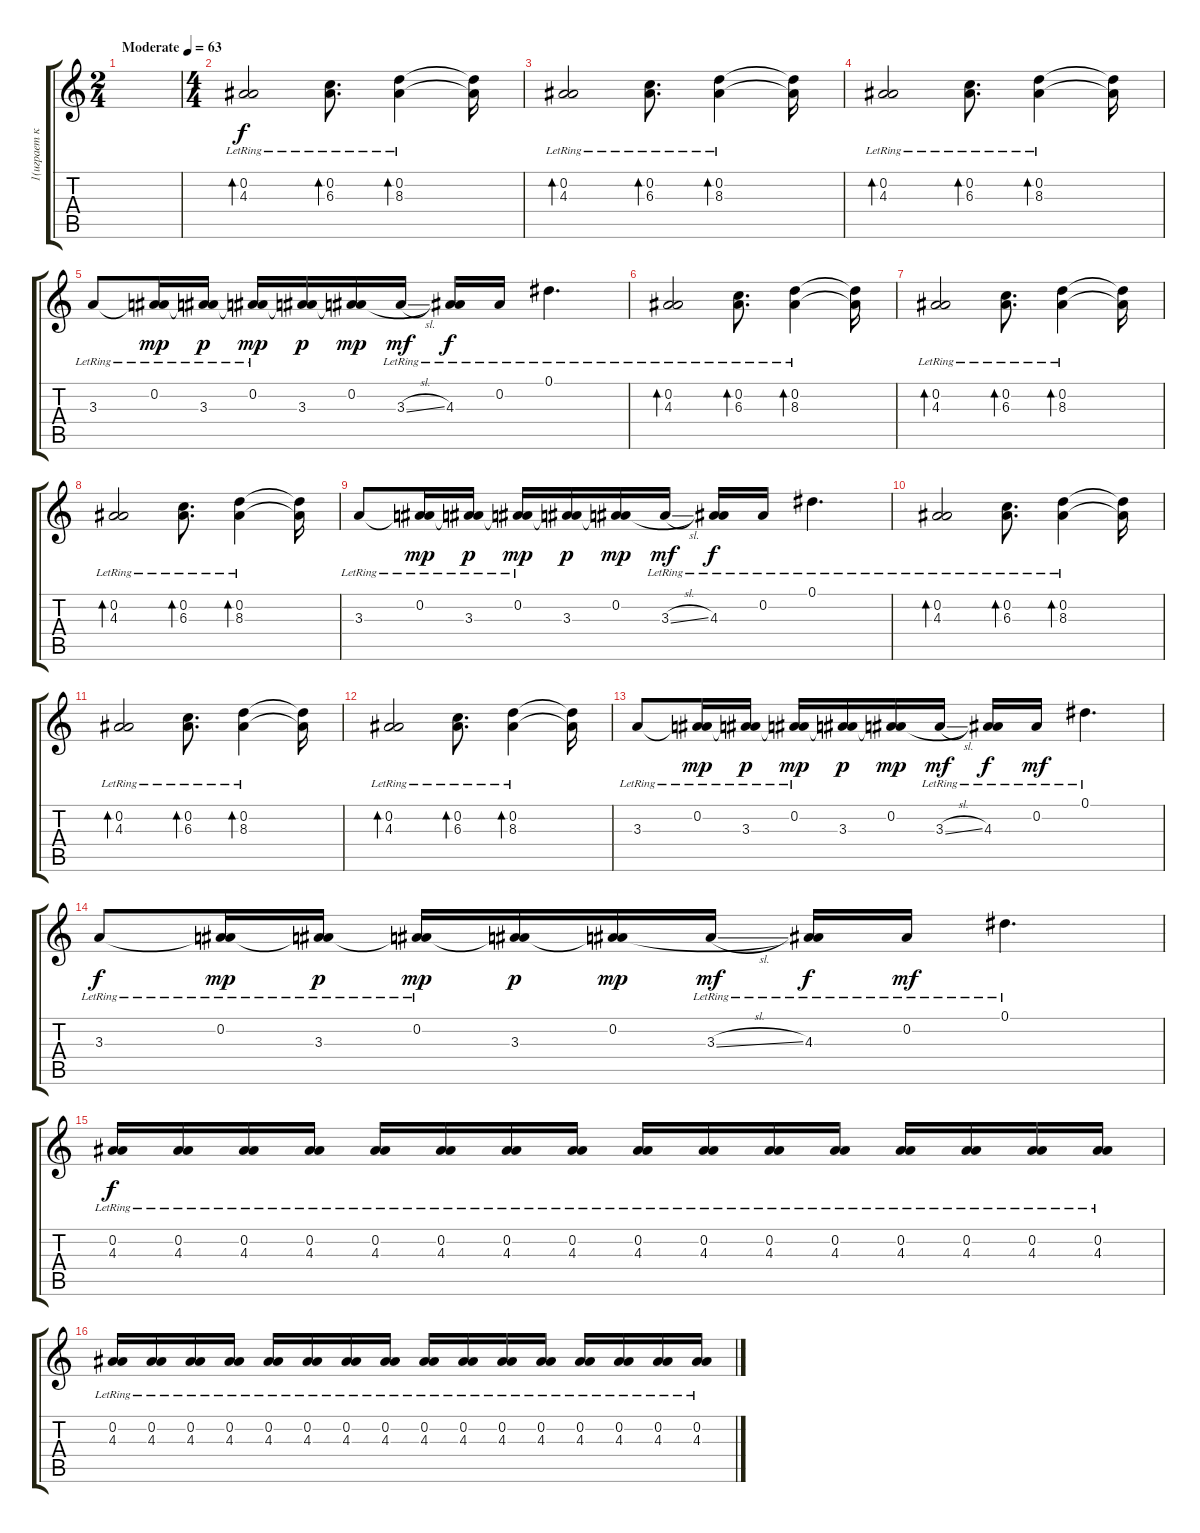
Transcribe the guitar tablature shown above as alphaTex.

\track ("1(играет куплет и припев вместе)" "1(играет к") {instrument electricguitarclean}
\staff {score tabs}
\tuning (Eb4 Bb3 Gb3 Db3 Ab2 Eb2) {hide}
\ts (2 4)
\tempo (63 "Moderate")
\clef g2
\ks c
|
\ts (4 4)
(0.2{lr} 4.3{lr}).2{bd 60} (0.2{lr} 6.3{lr}).8{d bd 60} (0.2{lr} 8.3{lr}).4{bd 60} (0.2{t} 8.3{t}).16 |
(0.2{lr} 4.3{lr}).2{bd 60} (0.2{lr} 6.3{lr}).8{d bd 60} (0.2{lr} 8.3{lr}).4{bd 60} (0.2{t} 8.3{t}).16 |
(0.2{lr} 4.3{lr}).2{bd 60} (0.2{lr} 6.3{lr}).8{d bd 60} (0.2{lr} 8.3{lr}).4{bd 60} (0.2{t} 8.3{t}).16 |
3.3{lr}.8 (0.2{lr} 3.3{t}).16{dy mp} (0.2{t} 3.3{lr}).16{dy p} (0.2{lr} 3.3{t}).16{dy mp} (0.2{t} 3.3).16{dy p} (0.2 3.3{t}).16{dy mp} 3.3{sl lr}.16{dy mf} (0.2{t} 4.3{lr}).16{dy f} 0.2{lr}.16 0.1{lr}.4{d} |
(0.2{lr} 4.3{lr}).2{bd 60} (0.2{lr} 6.3{lr}).8{d bd 60} (0.2{lr} 8.3{lr}).4{bd 60} (0.2{t} 8.3{t}).16 |
(0.2{lr} 4.3{lr}).2{bd 60} (0.2{lr} 6.3{lr}).8{d bd 60} (0.2{lr} 8.3{lr}).4{bd 60} (0.2{t} 8.3{t}).16 |
(0.2{lr} 4.3{lr}).2{bd 60} (0.2{lr} 6.3{lr}).8{d bd 60} (0.2{lr} 8.3{lr}).4{bd 60} (0.2{t} 8.3{t}).16 |
3.3{lr}.8 (0.2{lr} 3.3{t}).16{dy mp} (0.2{t} 3.3{lr}).16{dy p} (0.2{lr} 3.3{t}).16{dy mp} (0.2{t} 3.3).16{dy p} (0.2 3.3{t}).16{dy mp} 3.3{sl lr}.16{dy mf} (0.2{t} 4.3{lr}).16{dy f} 0.2{lr}.16 0.1{lr}.4{d} |
(0.2{lr} 4.3{lr}).2{bd 60} (0.2{lr} 6.3{lr}).8{d bd 60} (0.2{lr} 8.3{lr}).4{bd 60} (0.2{t} 8.3{t}).16 |
(0.2{lr} 4.3{lr}).2{bd 60} (0.2{lr} 6.3{lr}).8{d bd 60} (0.2{lr} 8.3{lr}).4{bd 60} (0.2{t} 8.3{t}).16 |
(0.2{lr} 4.3{lr}).2{bd 60} (0.2{lr} 6.3{lr}).8{d bd 60} (0.2{lr} 8.3{lr}).4{bd 60} (0.2{t} 8.3{t}).16 |
3.3{lr}.8 (0.2{lr} 3.3{t}).16{dy mp} (0.2{t} 3.3{lr}).16{dy p} (0.2{lr} 3.3{t}).16{dy mp} (0.2{t} 3.3).16{dy p} (0.2 3.3{t}).16{dy mp} 3.3{sl lr}.16{dy mf} (0.2{t} 4.3{lr}).16{dy f} 0.2{lr}.16{dy mf} 0.1{lr}.4{d} |
3.3{lr}.8{dy f} (0.2{lr} 3.3{t}).16{dy mp} (0.2{t} 3.3{lr}).16{dy p} (0.2{lr} 3.3{t}).16{dy mp} (0.2{t} 3.3).16{dy p} (0.2 3.3{t}).16{dy mp} 3.3{sl lr}.16{dy mf} (0.2{t} 4.3{lr}).16{dy f} 0.2{lr}.16{dy mf} 0.1{lr}.4{d} |
(0.2{lr} 4.3{lr}).16{dy f} (0.2{lr} 4.3{lr}).16 (0.2{lr} 4.3{lr}).16 (0.2{lr} 4.3{lr}).16 (0.2{lr} 4.3{lr}).16 (0.2{lr} 4.3{lr}).16 (0.2{lr} 4.3{lr}).16 (0.2{lr} 4.3{lr}).16 (0.2{lr} 4.3{lr}).16 (0.2{lr} 4.3{lr}).16 (0.2{lr} 4.3{lr}).16 (0.2{lr} 4.3{lr}).16 (0.2{lr} 4.3{lr}).16 (0.2{lr} 4.3{lr}).16 (0.2{lr} 4.3{lr}).16 (0.2{lr} 4.3{lr}).16 |
(0.2{lr} 4.3{lr}).16 (0.2{lr} 4.3{lr}).16 (0.2{lr} 4.3{lr}).16 (0.2{lr} 4.3{lr}).16 (0.2{lr} 4.3{lr}).16 (0.2{lr} 4.3{lr}).16 (0.2{lr} 4.3{lr}).16 (0.2{lr} 4.3{lr}).16 (0.2{lr} 4.3{lr}).16 (0.2{lr} 4.3{lr}).16 (0.2{lr} 4.3{lr}).16 (0.2{lr} 4.3{lr}).16 (0.2{lr} 4.3{lr}).16 (0.2{lr} 4.3{lr}).16 (0.2{lr} 4.3{lr}).16 (0.2{lr} 4.3{lr}).16
